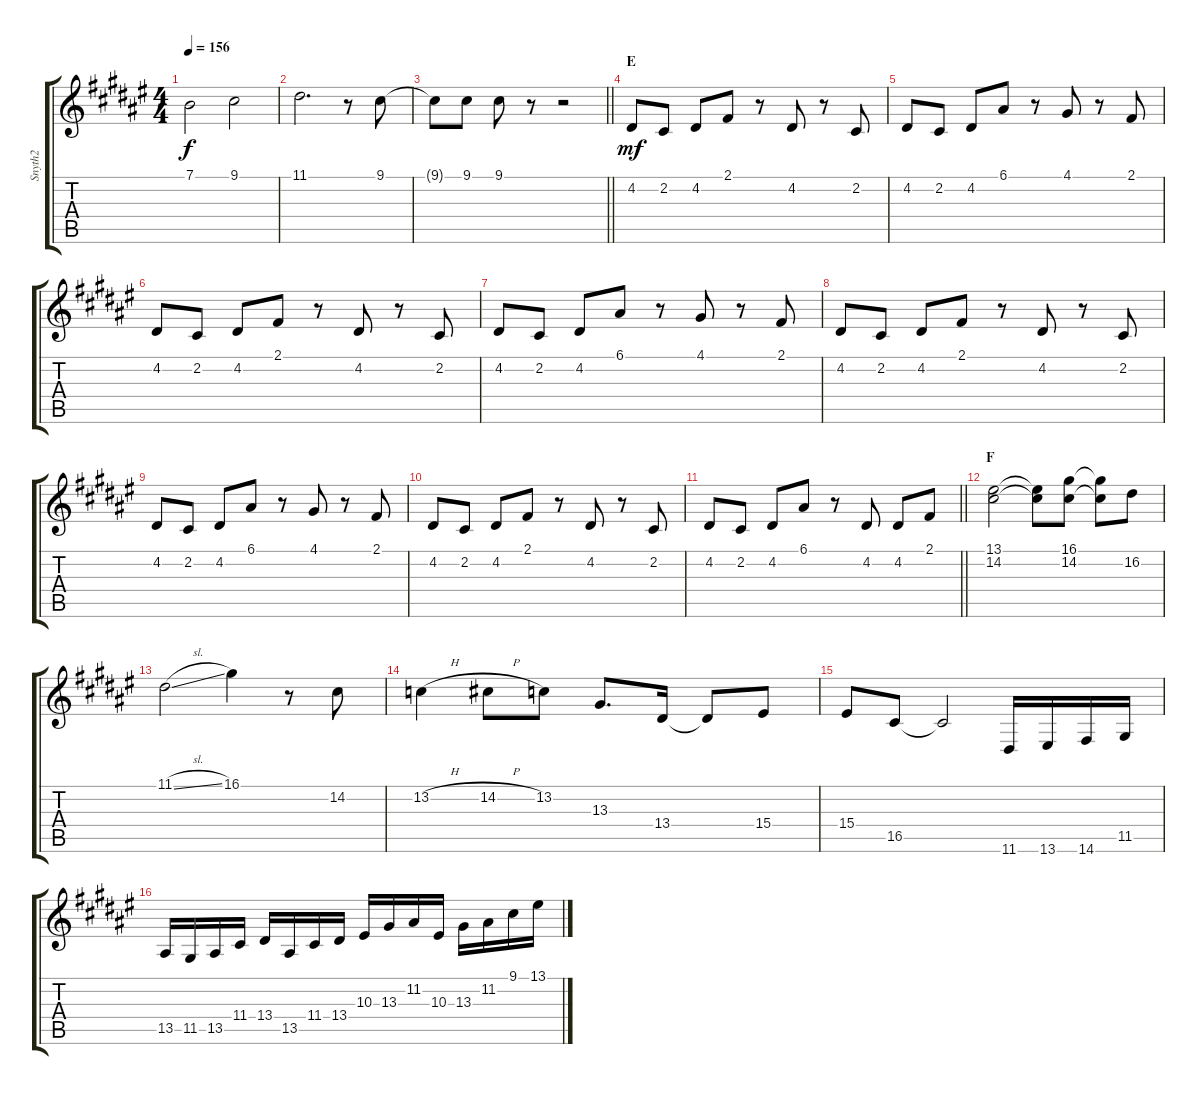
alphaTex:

\track ("Snyth2" "Snyth2") {instrument vibraphone}
\staff {score tabs}
\tuning (E4 B3 G3 D3 A2 E2) {hide}
\ts (4 4)
\tempo 156
\clef g2
\ks f#
7.1.2{dy f} 9.1.2 |
11.1.2{d} r.8 9.1.8 |
\barLineRight lightlight
9.1{t}.8 9.1.8 9.1.8 r.8 r.2 |
\section ("" "E")
4.2.8{dy mf instrument tremolostrings} 2.2.8 4.2.8 2.1.8 r.8 4.2.8 r.8 2.2.8 |
4.2.8 2.2.8 4.2.8 6.1.8 r.8 4.1.8 r.8 2.1.8 |
4.2.8 2.2.8 4.2.8 2.1.8 r.8 4.2.8 r.8 2.2.8 |
4.2.8 2.2.8 4.2.8 6.1.8 r.8 4.1.8 r.8 2.1.8 |
4.2.8 2.2.8 4.2.8 2.1.8 r.8 4.2.8 r.8 2.2.8 |
4.2.8 2.2.8 4.2.8 6.1.8 r.8 4.1.8 r.8 2.1.8 |
4.2.8 2.2.8 4.2.8 2.1.8 r.8 4.2.8 r.8 2.2.8 |
\barLineRight lightlight
4.2.8 2.2.8 4.2.8 6.1.8 r.8 4.2.8 4.2.8 2.1.8 |
\section ("" "F")
(13.1 14.2).2 (13.1{t} 14.2{t}).8 (16.1 14.2).8 (16.1{t} 14.2{t}).8 16.2.8 |
11.1{sl}.2 16.1.4 r.8 14.2.8 |
13.2{h}.4 14.2{h}.8 13.2.8 13.3.8{d} 13.4.16 13.4{t}.8 15.4.8 |
15.4.8 16.5.8 16.5{t}.2 11.6.16 13.6.16 14.6.16 11.5.16 |
13.5.16 11.5.16 13.5.16 11.4.16 13.4.16 13.5.16 11.4.16 13.4.16 10.3.16 13.3.16 11.2.16 10.3.16 13.3.16 11.2.16 9.1.16 13.1.16
